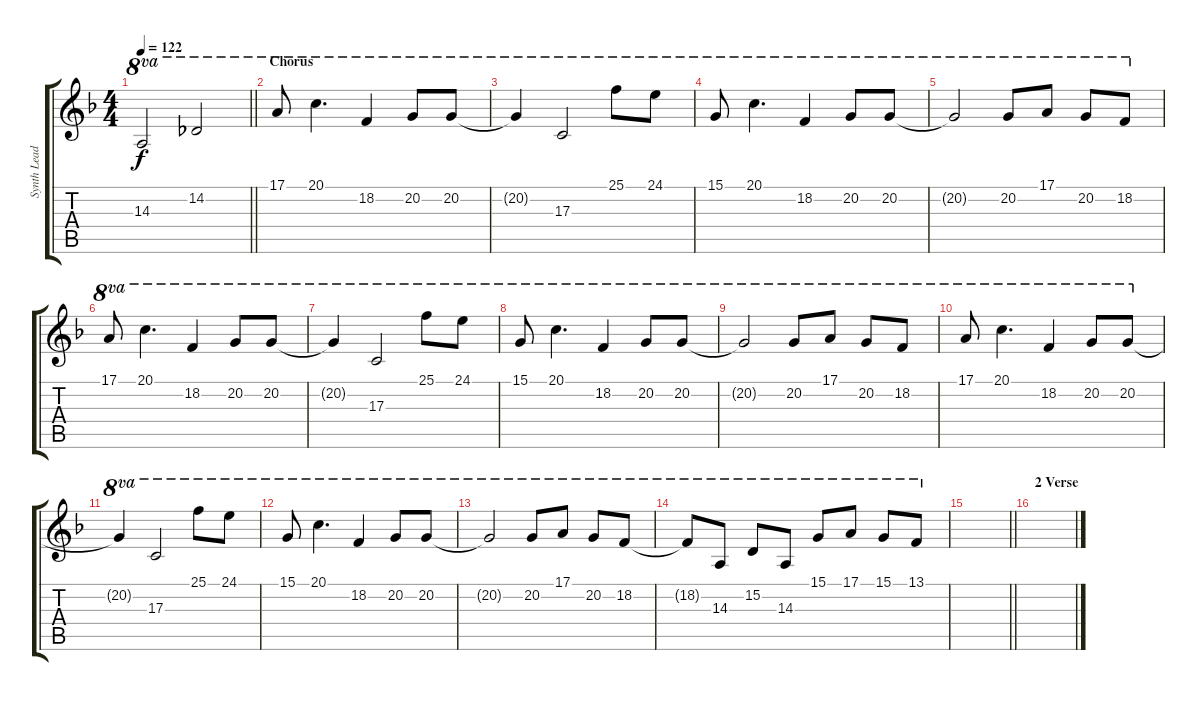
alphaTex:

\track ("Synth Lead (Gillian Gilbert)" "Synth Lead") {instrument fx4atmosphere}
\staff {score tabs}
\tuning (E4 B3 G3 D3 A2 E2) {hide}
\ts (4 4)
\tempo 122
\clef g2
\barLineRight lightlight
\ks f
14.3.2{ot 8va dy f} 14.2.2{ot 8va} |
\section ("" "Chorus")
17.1.8{ot 8va} 20.1.4{d ot 8va} 18.2.4{ot 8va} 20.2.8{ot 8va} 20.2.8{ot 8va} |
20.2{t}.4{ot 8va} 17.3.2{ot 8va} 25.1.8{ot 8va} 24.1.8{ot 8va} |
15.1.8{ot 8va} 20.1.4{d ot 8va} 18.2.4{ot 8va} 20.2.8{ot 8va} 20.2.8{ot 8va} |
20.2{t}.2{ot 8va} 20.2.8{ot 8va} 17.1.8{ot 8va} 20.2.8{ot 8va} 18.2.8{ot 8va} |
17.1.8{ot 8va} 20.1.4{d ot 8va} 18.2.4{ot 8va} 20.2.8{ot 8va} 20.2.8{ot 8va} |
20.2{t}.4{ot 8va} 17.3.2{ot 8va} 25.1.8{ot 8va} 24.1.8{ot 8va} |
15.1.8{ot 8va} 20.1.4{d ot 8va} 18.2.4{ot 8va} 20.2.8{ot 8va} 20.2.8{ot 8va} |
20.2{t}.2{ot 8va} 20.2.8{ot 8va} 17.1.8{ot 8va} 20.2.8{ot 8va} 18.2.8{ot 8va} |
17.1.8{ot 8va} 20.1.4{d ot 8va} 18.2.4{ot 8va} 20.2.8{ot 8va} 20.2.8{ot 8va} |
20.2{t}.4{ot 8va} 17.3.2{ot 8va} 25.1.8{ot 8va} 24.1.8{ot 8va} |
15.1.8{ot 8va} 20.1.4{d ot 8va} 18.2.4{ot 8va} 20.2.8{ot 8va} 20.2.8{ot 8va} |
20.2{t}.2{ot 8va} 20.2.8{ot 8va} 17.1.8{ot 8va} 20.2.8{ot 8va} 18.2.8{ot 8va} |
18.2{t}.8{ot 8va} 14.3.8{ot 8va} 15.2.8{ot 8va} 14.3.8{ot 8va} 15.1.8{ot 8va} 17.1.8{ot 8va} 15.1.8{ot 8va} 13.1.8{ot 8va} |
\barLineRight lightlight
|
\section ("" "2 Verse ")
